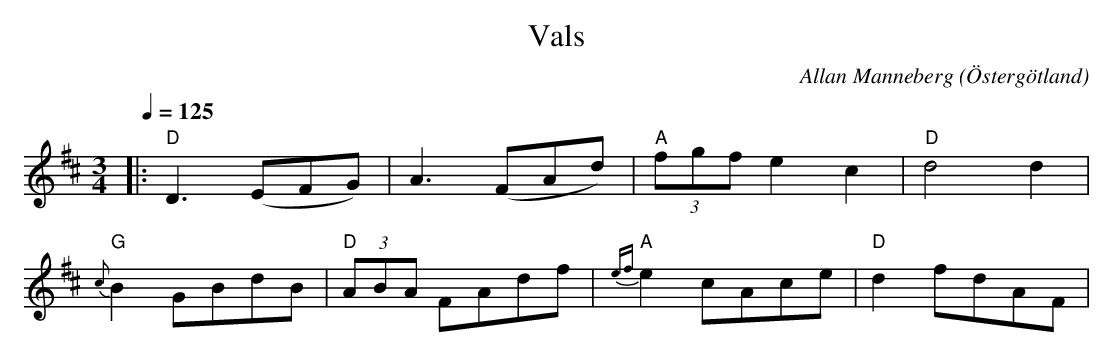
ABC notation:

X:1
T:Vals
O:Östergötland
C:Allan Manneberg
Q:1/4=125
M: 3/4
L: 1/8
K: D
|: "D"D3(EFG) | A3(FAd) |"A" (3fgf e2 c2|"D" d4 d2|
"G" {c}B2 GBdB| "D" (3ABA FAdf | "A" {ef}e2 cAce|"D" d2 fdAF|
:|
